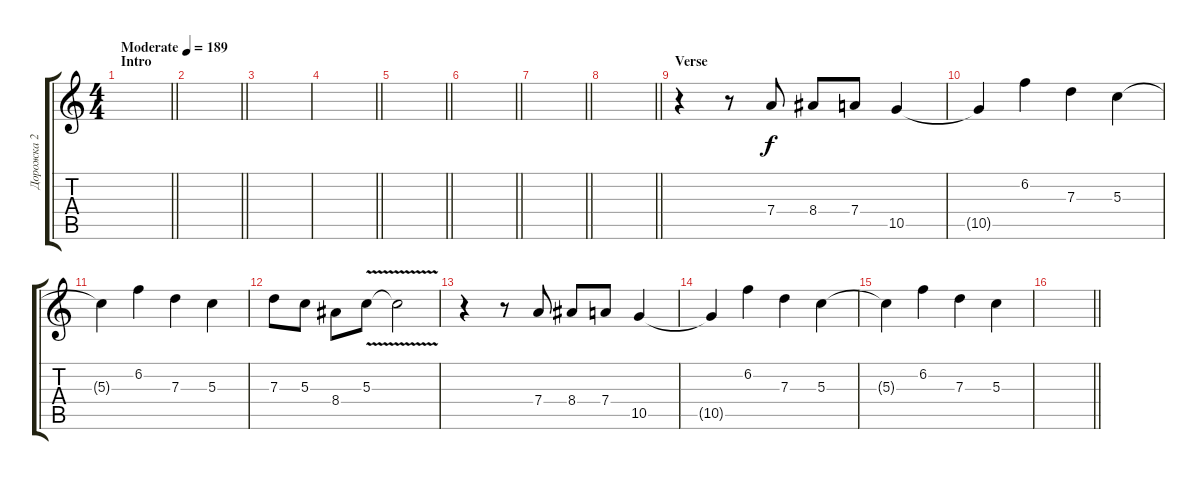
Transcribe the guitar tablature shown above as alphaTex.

\track ("Дорожка 2" "Дорожка 2") {instrument distortionguitar}
\staff {score tabs}
\tuning (E4 B3 G3 D3 A2 E2) {hide}
\ts (4 4)
\section ("" "Intro")
\tempo (189 "Moderate")
\clef g2
\barLineRight lightlight
\ks c
|
\barLineRight lightlight
|
|
\barLineRight lightlight
|
\barLineRight lightlight
|
\barLineRight lightlight
|
\barLineRight lightlight
|
\barLineRight lightlight
|
\section ("" "Verse")
r.4 r.8 7.4.8 8.4.8 7.4.8 10.5.4 |
10.5{t}.4 6.2.4 7.3.4 5.3.4 |
5.3{t}.4 6.2.4 7.3.4 5.3.4 |
7.3.8 5.3.8 8.4.8 5.3{v}.8 5.3{t}.2 |
r.4 r.8 7.4.8 8.4.8 7.4.8 10.5.4 |
10.5{t}.4 6.2.4 7.3.4 5.3.4 |
5.3{t}.4 6.2.4 7.3.4 5.3.4 |
\barLineRight lightlight
